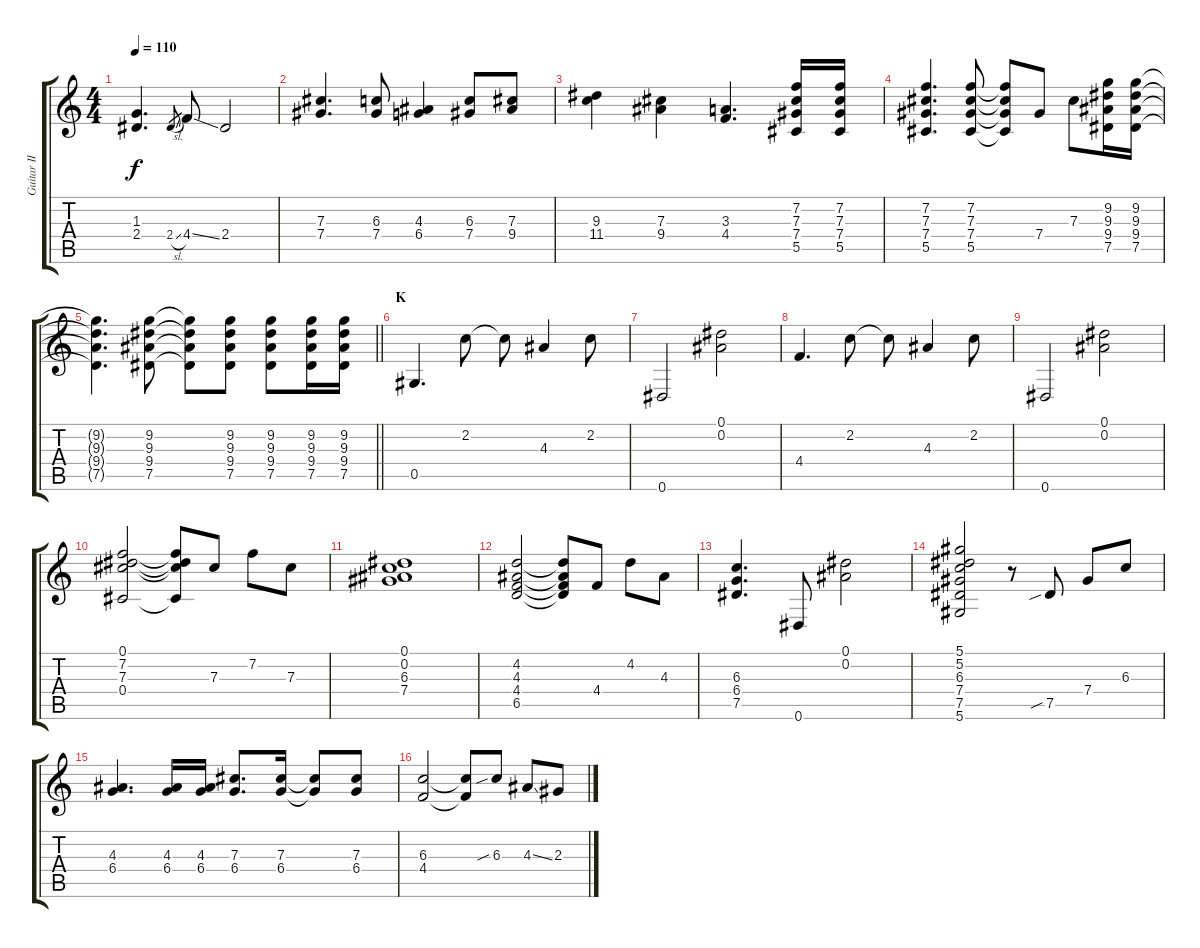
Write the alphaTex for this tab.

\track ("Guitar II" "Guitar II") {instrument acousticguitarsteel}
\staff {score tabs}
\tuning (Eb4 Bb3 Gb3 Db3 Ab2 Eb2) {hide}
\ts (4 4)
\tempo 110
\clef g2
\ks c
(1.3 2.4).4{d dy f} 2.4{sl}.8{gr} 4.4{ss}.8 2.4.2 |
(7.3 7.4).4{d} (6.3 7.4).8 (4.3 6.4).4 (6.3 7.4).8 (7.3 9.4).8 |
(9.3 11.4).4 (7.3 9.4).4 (3.3 4.4).4{d} (7.2 7.3 7.4 5.5).16 (7.2 7.3 7.4 5.5).16 |
(7.2 7.3 7.4 5.5).4{d} (7.2 7.3 7.4 5.5).8 (7.2{t} 7.3{t} 7.4{t} 5.5{t}).8 7.4.8 7.3.8 (9.2 9.3 9.4 7.5).16 (9.2 9.3 9.4 7.5).16 |
\barLineRight lightlight
(9.2{t} 9.3{t} 9.4{t} 7.5{t}).4{d} (9.2 9.3 9.4 7.5).8 (9.2{t} 9.3{t} 9.4{t} 7.5{t}).8 (9.2 9.3 9.4 7.5).8 (9.2 9.3 9.4 7.5).8 (9.2 9.3 9.4 7.5).16 (9.2 9.3 9.4 7.5).16 |
\section ("" "K")
0.5.4{d} 2.2.8 2.2{t}.8 4.3.4 2.2.8 |
0.6.2 (0.1 0.2).2 |
4.4.4{d} 2.2.8 2.2{t}.8 4.3.4 2.2.8 |
0.6.2 (0.1 0.2).2 |
(0.1 7.2 7.3 0.4).2 (0.1{t} 7.2{t} 7.3{t} 0.4{t}).8 7.3.8 7.2.8 7.3.8 |
(0.1 0.2 6.3 7.4).1 |
(4.2 4.3 4.4 6.5).2 (4.2{t} 4.3{t} 4.4{t} 6.5{t}).8 4.4.8 4.2.8 4.3.8 |
(6.3 6.4 7.5).4{d} 0.6.8 (0.1 0.2).2 |
(5.1 5.2 6.3 7.4 7.5 5.6).2 r.8 7.5{sib}.8 7.4.8 6.3.8 |
(4.3 6.4).4{d} (4.3 6.4).16 (4.3 6.4).16 (7.3 6.4).8{d} (7.3 6.4).16 (7.3{t} 6.4{t}).8 (7.3 6.4).8 |
(6.3 4.4).2 (6.3{t} 4.4{t}).8 6.3{sib}.8 4.3{ss}.8 2.3.8
